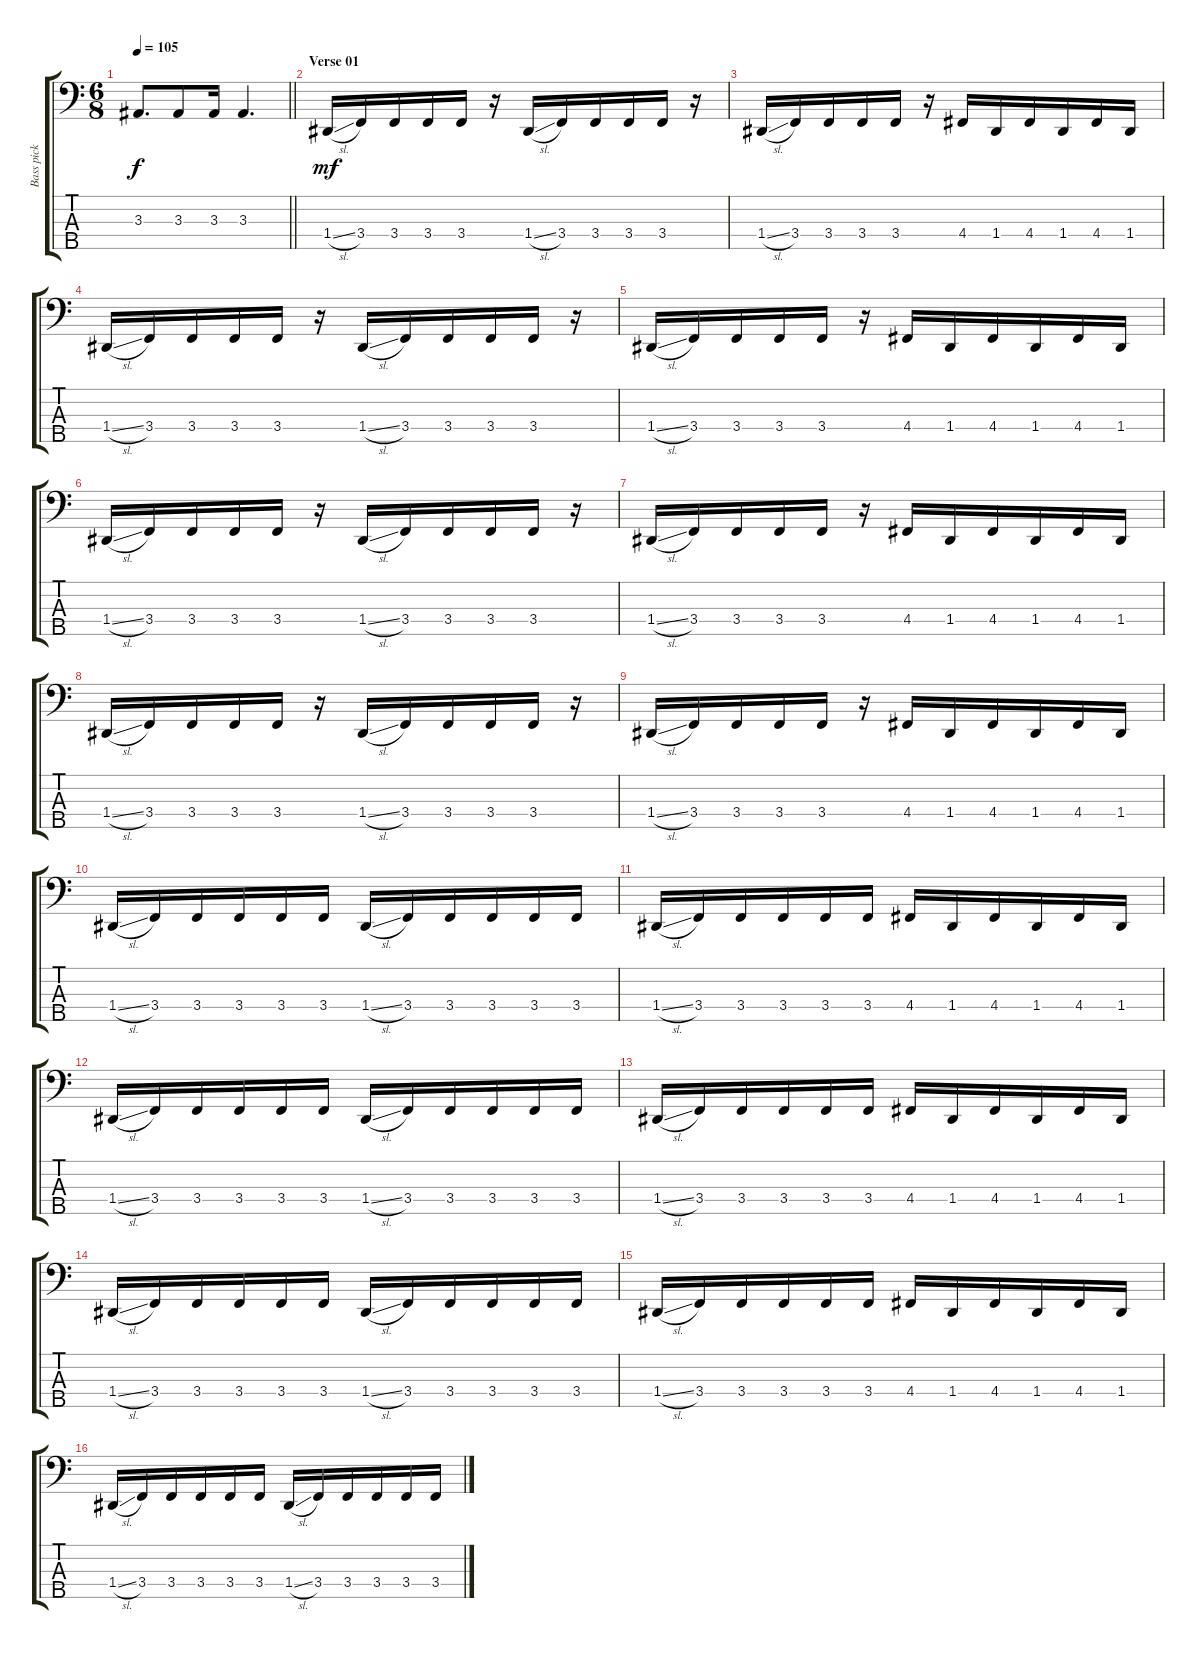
\track ("Bass pick effect" "Bass pick ") {instrument slapbass1}
\staff {score tabs}
\tuning (F2 C2 G1 D1 A0) {hide}
\ts (6 8)
\tempo 105
\clef f4
\barLineRight lightlight
\ks c
3.3.8{d dy f} 3.3.8 3.3.16 3.3.4{d} |
\section ("" "Verse 01")
1.4{sl}.16{dy mf} 3.4.16 3.4.16 3.4.16 3.4.16 r.16 1.4{sl}.16 3.4.16 3.4.16 3.4.16 3.4.16 r.16 |
1.4{sl}.16 3.4.16 3.4.16 3.4.16 3.4.16 r.16 4.4.16 1.4.16 4.4.16 1.4.16 4.4.16 1.4.16 |
1.4{sl}.16 3.4.16 3.4.16 3.4.16 3.4.16 r.16 1.4{sl}.16 3.4.16 3.4.16 3.4.16 3.4.16 r.16 |
1.4{sl}.16 3.4.16 3.4.16 3.4.16 3.4.16 r.16 4.4.16 1.4.16 4.4.16 1.4.16 4.4.16 1.4.16 |
1.4{sl}.16 3.4.16 3.4.16 3.4.16 3.4.16 r.16 1.4{sl}.16 3.4.16 3.4.16 3.4.16 3.4.16 r.16 |
1.4{sl}.16 3.4.16 3.4.16 3.4.16 3.4.16 r.16 4.4.16 1.4.16 4.4.16 1.4.16 4.4.16 1.4.16 |
1.4{sl}.16 3.4.16 3.4.16 3.4.16 3.4.16 r.16 1.4{sl}.16 3.4.16 3.4.16 3.4.16 3.4.16 r.16 |
1.4{sl}.16 3.4.16 3.4.16 3.4.16 3.4.16 r.16 4.4.16 1.4.16 4.4.16 1.4.16 4.4.16 1.4.16 |
1.4{sl}.16 3.4.16 3.4.16 3.4.16 3.4.16 3.4.16 1.4{sl}.16 3.4.16 3.4.16 3.4.16 3.4.16 3.4.16 |
1.4{sl}.16 3.4.16 3.4.16 3.4.16 3.4.16 3.4.16 4.4.16 1.4.16 4.4.16 1.4.16 4.4.16 1.4.16 |
1.4{sl}.16 3.4.16 3.4.16 3.4.16 3.4.16 3.4.16 1.4{sl}.16 3.4.16 3.4.16 3.4.16 3.4.16 3.4.16 |
1.4{sl}.16 3.4.16 3.4.16 3.4.16 3.4.16 3.4.16 4.4.16 1.4.16 4.4.16 1.4.16 4.4.16 1.4.16 |
1.4{sl}.16 3.4.16 3.4.16 3.4.16 3.4.16 3.4.16 1.4{sl}.16 3.4.16 3.4.16 3.4.16 3.4.16 3.4.16 |
1.4{sl}.16 3.4.16 3.4.16 3.4.16 3.4.16 3.4.16 4.4.16 1.4.16 4.4.16 1.4.16 4.4.16 1.4.16 |
1.4{sl}.16 3.4.16 3.4.16 3.4.16 3.4.16 3.4.16 1.4{sl}.16 3.4.16 3.4.16 3.4.16 3.4.16 3.4.16
